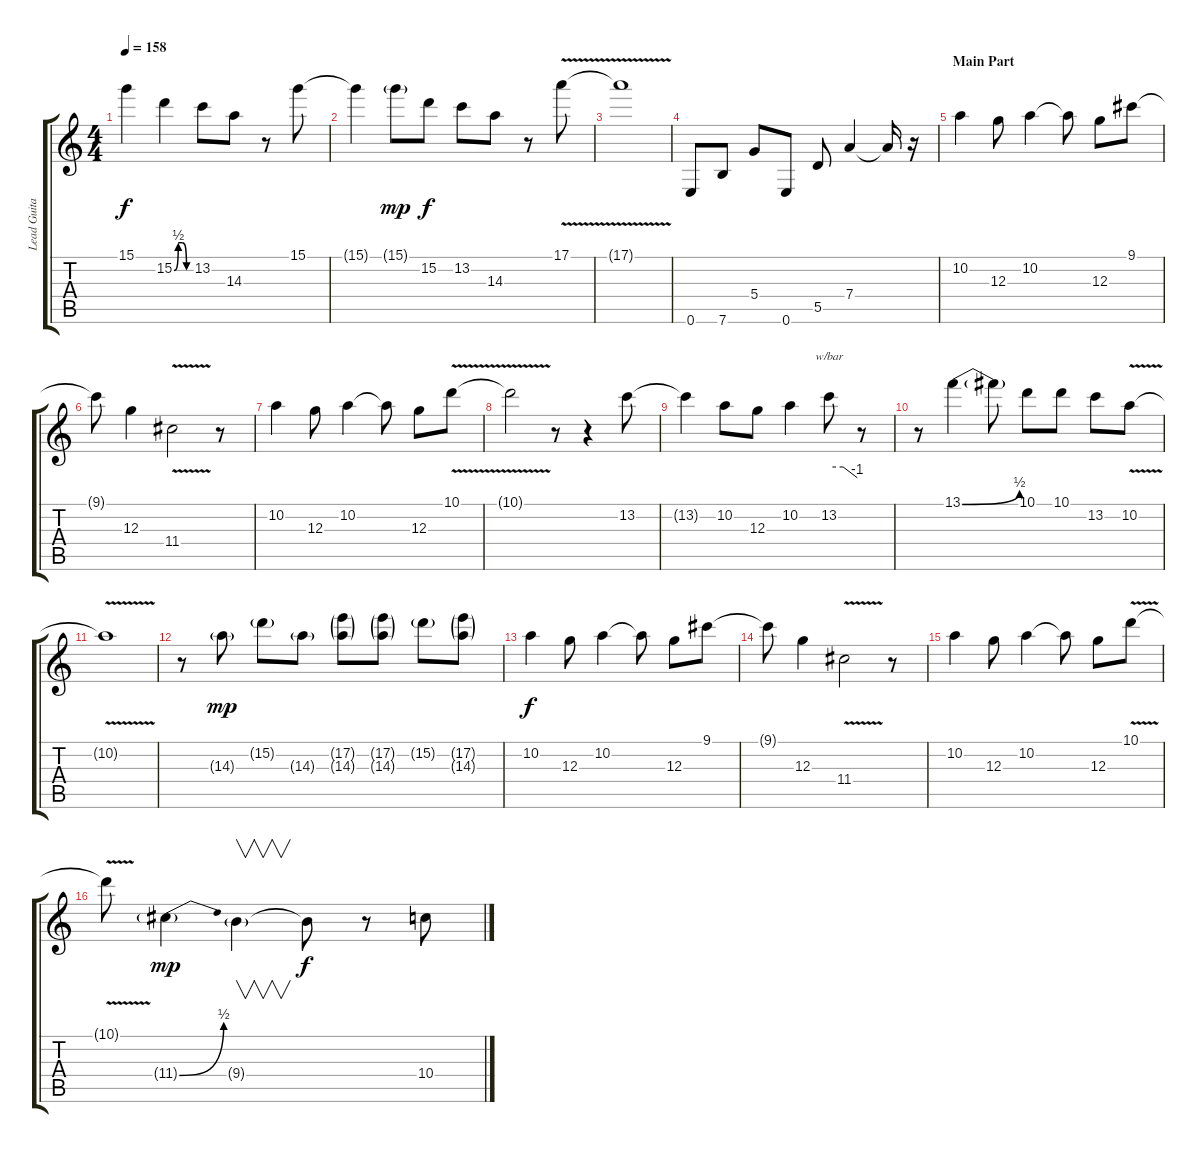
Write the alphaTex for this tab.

\track ("Lead Guitar" "Lead Guita") {instrument overdrivenguitar}
\staff {score tabs}
\tuning (E4 B3 G3 D3 A2 E2) {hide}
\ts (4 4)
\tempo 158
\clef g2
\ks c
15.1{t}.4{dy f} 15.2{be (custom 0 0 15 2 30 2 45 0 60 0)}.4 13.2.8 14.3.8 r.8 15.1.8 |
15.1{t}.4 15.1{g}.8{dy mp} 15.2.8{dy f} 13.2.8 14.3.8 r.8 17.1{v}.8 |
17.1{t}.1 |
0.6.8 7.6.8 5.4.8 0.6.8 5.5.8 7.4.4 7.4{t}.16 r.16 |
\section ("" "Main Part")
10.2.4 12.3.8 10.2.4 10.2{t}.8 12.3.8 9.1.8 |
9.1{t}.8 12.3.4 11.4{v}.2 r.8 |
10.2.4 12.3.8 10.2.4 10.2{t}.8 12.3.8 10.1{v}.8 |
10.1{t}.2 r.8 r.4 13.2.8 |
13.2{t}.4 10.2.8 12.3.8 10.2.4 13.2.8{tbe (custom default 0 0 30 0 60 -4)} r.8 |
r.8 13.1{be (bend 0 0 60 2)}.4 13.1{t}.8 10.1.8 10.1.8 13.2.8 10.2{v}.8 |
10.2{t}.1 |
r.8 14.3{g}.8{dy mp} 15.2{g}.8 14.3{g}.8 (17.2{g} 14.3{g}).8 (17.2{g} 14.3{g}).8 15.2{g}.8 (17.2{g} 14.3{g}).8 |
10.2.4{dy f} 12.3.8 10.2.4 10.2{t}.8 12.3.8 9.1.8 |
9.1{t}.8 12.3.4 11.4{v}.2 r.8 |
10.2.4 12.3.8 10.2.4 10.2{t}.8 12.3.8 10.1{v}.8 |
10.1{t}.8 11.4{be (bend 0 0 60 2) g}.4{dy mp} 9.4{g}.4{v} 9.4{t}.8{dy f} r.8 10.4.8
